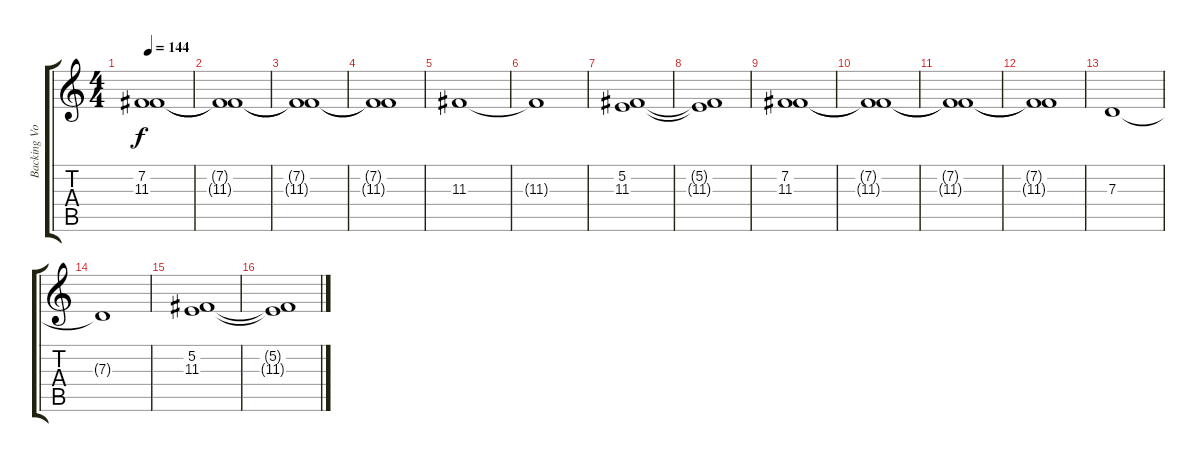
\track ("Backing Vocals" "Backing Vo") {instrument choiraahs}
\staff {score tabs}
\tuning (E4 B3 G3 D3 A2 E2) {hide}
\ts (4 4)
\tempo 144
\clef g2
\ks c
(7.2 11.3).1{dy f} |
(7.2{t} 11.3{t}).1 |
(7.2{t} 11.3{t}).1 |
(7.2{t} 11.3{t}).1 |
11.3.1 |
11.3{t}.1 |
(5.2 11.3).1 |
(5.2{t} 11.3{t}).1 |
(7.2 11.3).1 |
(7.2{t} 11.3{t}).1 |
(7.2{t} 11.3{t}).1 |
(7.2{t} 11.3{t}).1 |
7.3.1 |
7.3{t}.1 |
(5.2 11.3).1 |
(5.2{t} 11.3{t}).1
